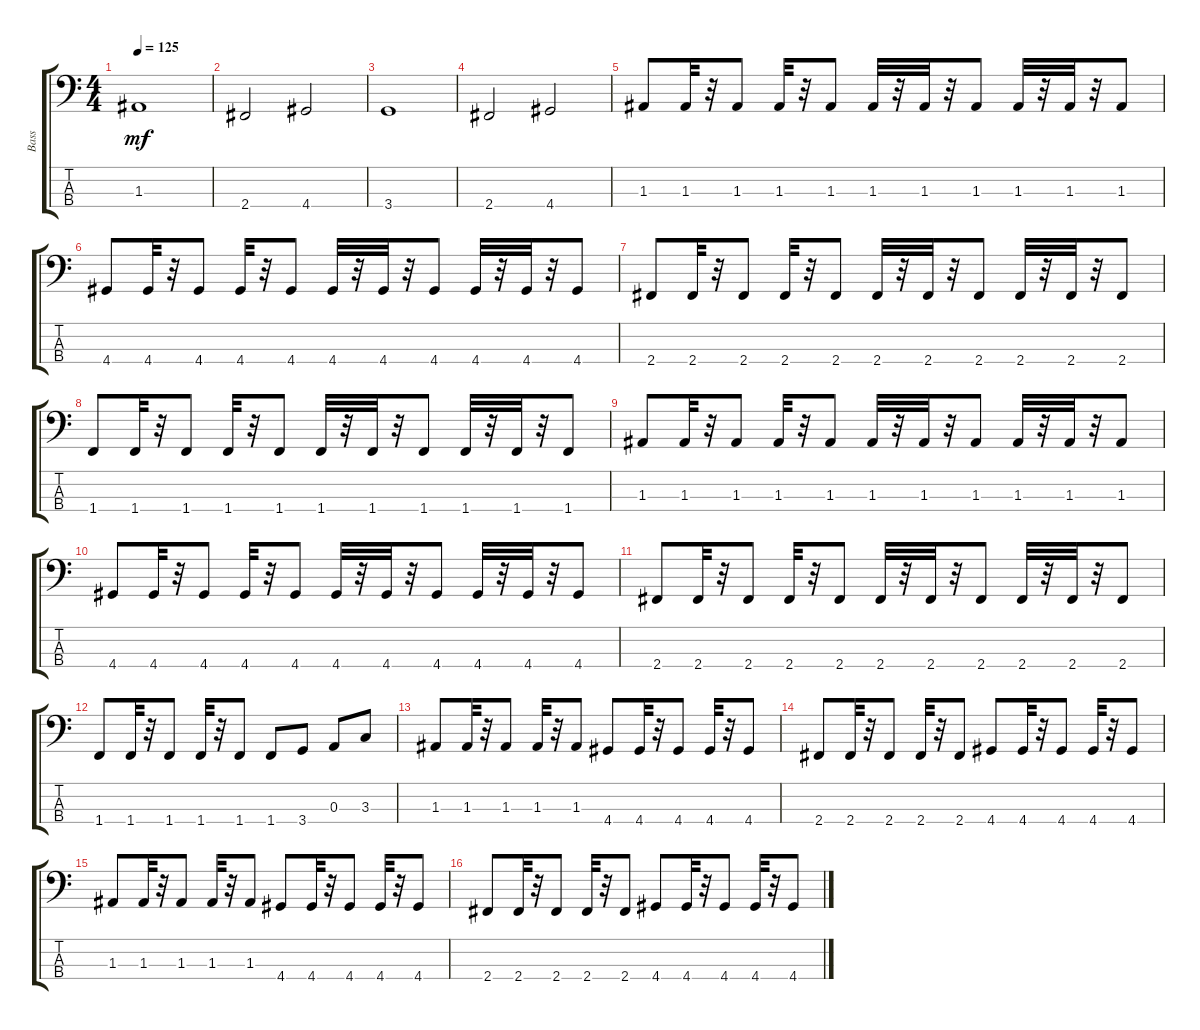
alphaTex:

\track ("Bass" "Bass") {instrument electricbassfinger}
\staff {score tabs}
\tuning (G2 D2 A1 E1) {hide}
\ts (4 4)
\tempo 125
\clef f4
\ks c
1.3.1{dy mf} |
2.4.2 4.4.2 |
3.4.1 |
2.4.2 4.4.2 |
1.3.8 1.3.32 r.32 1.3.8 1.3.32 r.32 1.3.8 1.3.32 r.32 1.3.32 r.32 1.3.8 1.3.32 r.32 1.3.32 r.32 1.3.8 |
4.4.8 4.4.32 r.32 4.4.8 4.4.32 r.32 4.4.8 4.4.32 r.32 4.4.32 r.32 4.4.8 4.4.32 r.32 4.4.32 r.32 4.4.8 |
2.4.8 2.4.32 r.32 2.4.8 2.4.32 r.32 2.4.8 2.4.32 r.32 2.4.32 r.32 2.4.8 2.4.32 r.32 2.4.32 r.32 2.4.8 |
1.4.8 1.4.32 r.32 1.4.8 1.4.32 r.32 1.4.8 1.4.32 r.32 1.4.32 r.32 1.4.8 1.4.32 r.32 1.4.32 r.32 1.4.8 |
1.3.8 1.3.32 r.32 1.3.8 1.3.32 r.32 1.3.8 1.3.32 r.32 1.3.32 r.32 1.3.8 1.3.32 r.32 1.3.32 r.32 1.3.8 |
4.4.8 4.4.32 r.32 4.4.8 4.4.32 r.32 4.4.8 4.4.32 r.32 4.4.32 r.32 4.4.8 4.4.32 r.32 4.4.32 r.32 4.4.8 |
2.4.8 2.4.32 r.32 2.4.8 2.4.32 r.32 2.4.8 2.4.32 r.32 2.4.32 r.32 2.4.8 2.4.32 r.32 2.4.32 r.32 2.4.8 |
1.4.8 1.4.32 r.32 1.4.8 1.4.32 r.32 1.4.8 1.4.8 3.4.8 0.3.8 3.3.8 |
1.3.8 1.3.32 r.32 1.3.8 1.3.32 r.32 1.3.8 4.4.8 4.4.32 r.32 4.4.8 4.4.32 r.32 4.4.8 |
2.4.8 2.4.32 r.32 2.4.8 2.4.32 r.32 2.4.8 4.4.8 4.4.32 r.32 4.4.8 4.4.32 r.32 4.4.8 |
1.3.8 1.3.32 r.32 1.3.8 1.3.32 r.32 1.3.8 4.4.8 4.4.32 r.32 4.4.8 4.4.32 r.32 4.4.8 |
2.4.8 2.4.32 r.32 2.4.8 2.4.32 r.32 2.4.8 4.4.8 4.4.32 r.32 4.4.8 4.4.32 r.32 4.4.8
